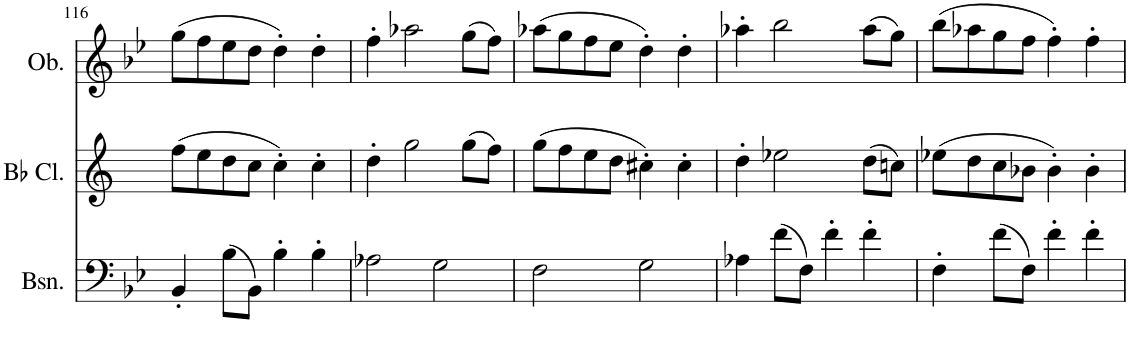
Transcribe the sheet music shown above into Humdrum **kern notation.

**kern	**kern	**kern
*part3	*part2	*part1
*staff3	*staff2	*staff1
*I"Bassoon	*I"Bb Clarinet	*I"Oboe
*I'Bsn.	*I'Bb Cl.	*I'Ob.
!!LO:PB:g=z
*clefF4	*clefG2	*clefG2
*	*Trd1c2	*
*k[b-e-]	*k[]	*k[b-e-]
*M2/2	*M2/2	*M2/2
*met(c|)	*met(c|)	*met(c|)
=116	=116	=116
4BB-'/	(8ff\L	(8gg\L
.	8ee\	8ff\
(8B-\L	8dd\	8ee-\
8BB-\J)	8cc\J	8dd\J
4B-'\	4cc'\)	4dd'\)
4B-'\	4cc'\	4dd'\
=117	=117	=117
2A-X\	4dd'\	4ff'\
.	2gg\	2aa-X\
2G\	.	.
.	(8gg\L	(8gg\L
.	8ff\J)	8ff\J)
=118	=118	=118
2F\	(8gg\L	(8aa-X\L
.	8ff\	8gg\
.	8ee\	8ff\
.	8dd\J	8ee-\J
2G\	4cc#X'\)	4dd'\)
.	4cc#'\	4dd'\
=119	=119	=119
4A-X\	4dd'\	4aa-X'\
(8f\L	2ee-X\	2bb-\
8F\J)	.	.
4f'\	.	.
4f'\	(8dd\L	(8aa-\L
.	8ccn\J)	8gg\J)
=120	=120	=120
4F'\	(8ee-X\L	(8bb-\L
.	8dd\	8aa-X\
(8f\L	8cc\	8gg\
8F\J)	8b-X\J	8ff\J
4f'\	4b-'\)	4ff'\)
4f'\	4b-'\	4ff'\
=	=	=
*-	*-	*-
